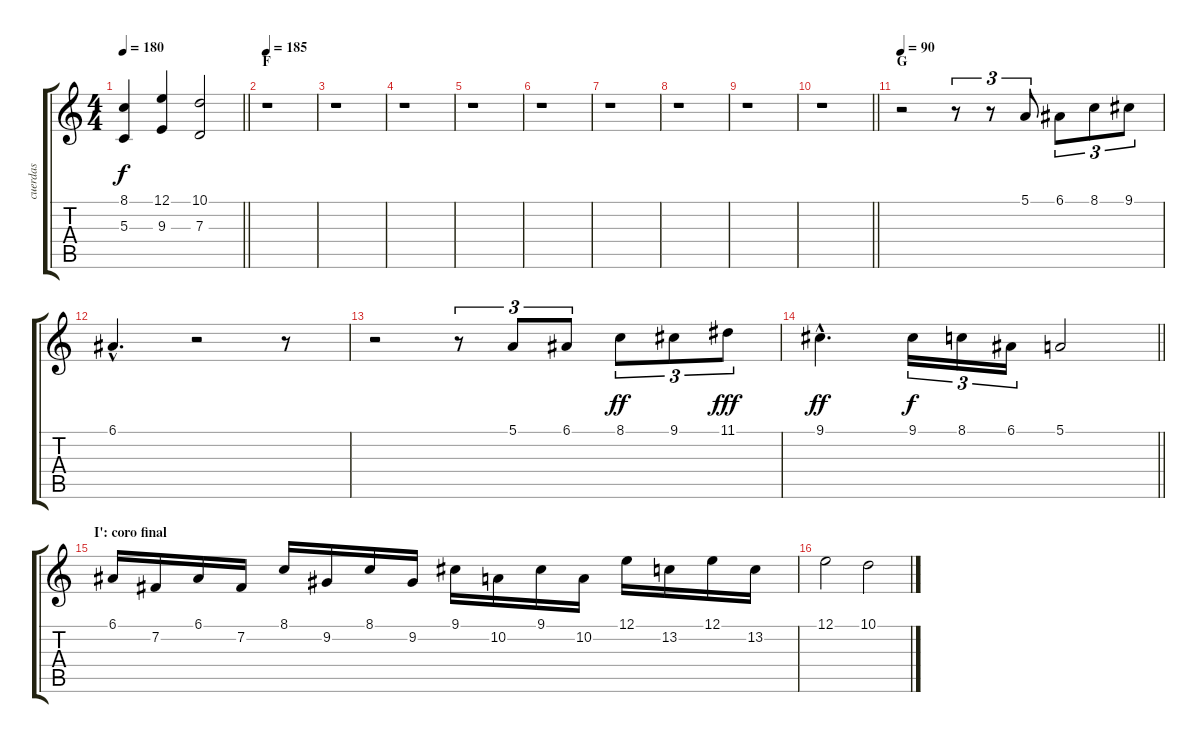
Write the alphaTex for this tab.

\track ("cuerdas" "cuerdas") {instrument stringensemble2}
\staff {score tabs}
\tuning (E4 B3 G3 D3 A2 E2) {hide}
\ts (4 4)
\tempo 180
\clef g2
\barLineRight lightlight
\ks c
(8.1 5.3).4{dy f} (12.1 9.3).4 (10.1 7.3).2 |
\section ("" "F")
\tempo 185
r.1 |
r.1 |
r.1 |
r.1 |
r.1 |
r.1 |
r.1 |
r.1 |
\barLineRight lightlight
r.1 |
\section ("" "G")
\tempo 90
r.2{volume 11 balance 0 instrument stringensemble1} r.8{tu (3 2)} r.8{tu (3 2)} 5.1.8{tu (3 2)} 6.1.8{tu (3 2)} 8.1.8{tu (3 2)} 9.1.8{tu (3 2)} |
6.1{hac}.4{d} r.2 r.8 |
r.2 r.8{tu (3 2)} 5.1.8{tu (3 2)} 6.1.8{tu (3 2)} 8.1.8{tu (3 2) dy ff} 9.1.8{tu (3 2)} 11.1.8{tu (3 2) dy fff} |
\barLineRight lightlight
9.1{hac}.4{d dy ff} 9.1.16{tu (3 2) dy f} 8.1.16{tu (3 2)} 6.1.16{tu (3 2)} 5.1.2 |
\section ("" "I': coro final")
6.1.16{volume 11 balance 0 instrument stringensemble1} 7.2.16 6.1.16 7.2.16 8.1.16 9.2.16 8.1.16 9.2.16 9.1.16 10.2.16 9.1.16 10.2.16 12.1.16 13.2.16 12.1.16 13.2.16 |
12.1.2 10.1.2
